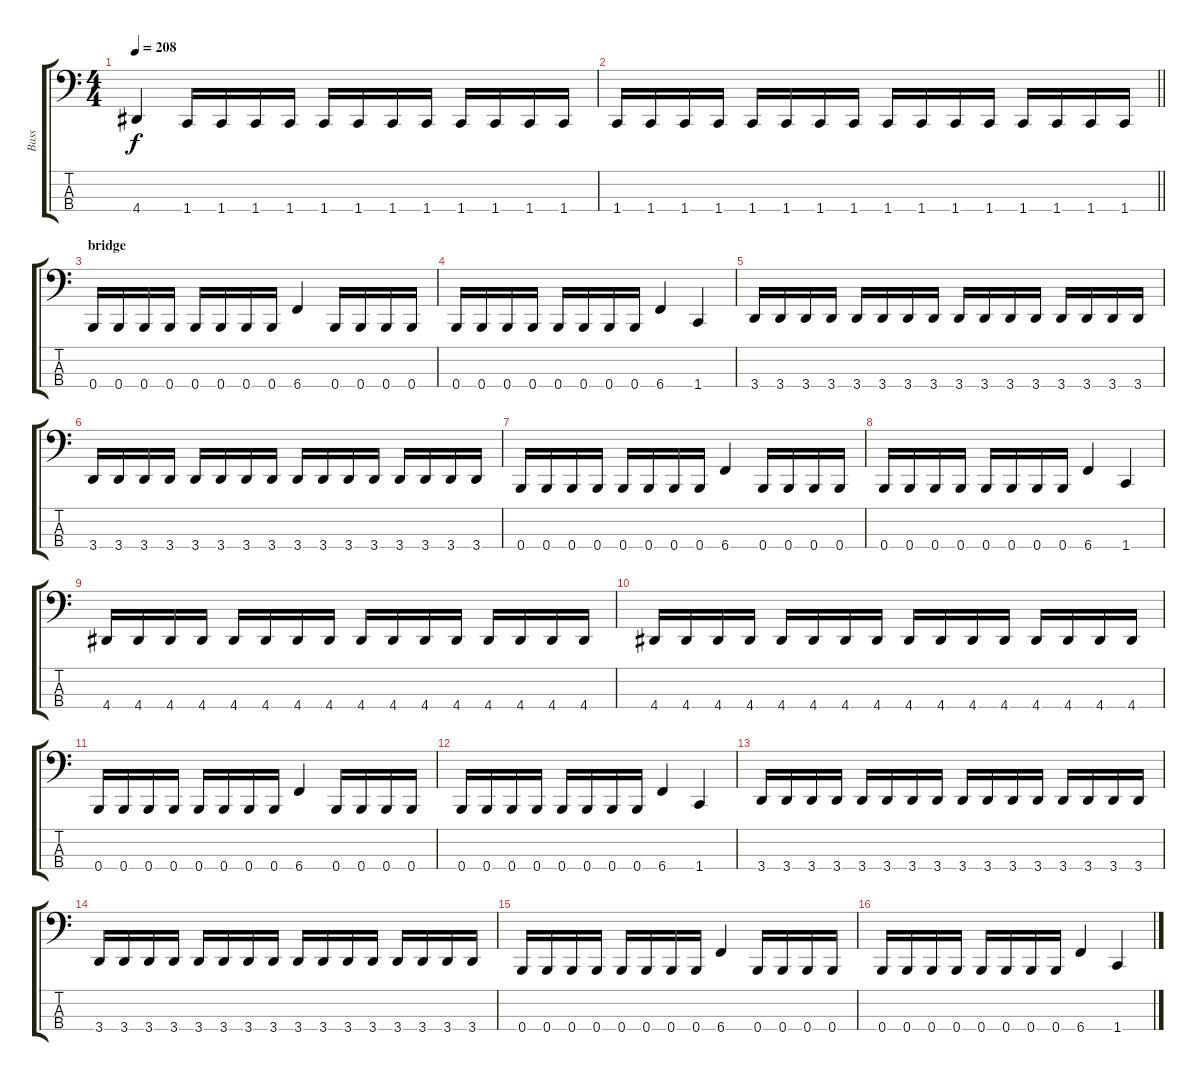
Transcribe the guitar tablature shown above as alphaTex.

\track ("Bass" "Bass") {instrument electricbassfinger}
\staff {score tabs}
\tuning (D2 A1 E1 B0) {hide}
\ts (4 4)
\tempo 208
\clef f4
\ks c
4.4.4{dy f} 1.4.16 1.4.16 1.4.16 1.4.16 1.4.16 1.4.16 1.4.16 1.4.16 1.4.16 1.4.16 1.4.16 1.4.16 |
\barLineRight lightlight
1.4.16 1.4.16 1.4.16 1.4.16 1.4.16 1.4.16 1.4.16 1.4.16 1.4.16 1.4.16 1.4.16 1.4.16 1.4.16 1.4.16 1.4.16 1.4.16 |
\section ("" "bridge")
0.4.16 0.4.16 0.4.16 0.4.16 0.4.16 0.4.16 0.4.16 0.4.16 6.4.4 0.4.16 0.4.16 0.4.16 0.4.16 |
0.4.16 0.4.16 0.4.16 0.4.16 0.4.16 0.4.16 0.4.16 0.4.16 6.4.4 1.4.4 |
3.4.16 3.4.16 3.4.16 3.4.16 3.4.16 3.4.16 3.4.16 3.4.16 3.4.16 3.4.16 3.4.16 3.4.16 3.4.16 3.4.16 3.4.16 3.4.16 |
3.4.16 3.4.16 3.4.16 3.4.16 3.4.16 3.4.16 3.4.16 3.4.16 3.4.16 3.4.16 3.4.16 3.4.16 3.4.16 3.4.16 3.4.16 3.4.16 |
0.4.16 0.4.16 0.4.16 0.4.16 0.4.16 0.4.16 0.4.16 0.4.16 6.4.4 0.4.16 0.4.16 0.4.16 0.4.16 |
0.4.16 0.4.16 0.4.16 0.4.16 0.4.16 0.4.16 0.4.16 0.4.16 6.4.4 1.4.4 |
4.4.16 4.4.16 4.4.16 4.4.16 4.4.16 4.4.16 4.4.16 4.4.16 4.4.16 4.4.16 4.4.16 4.4.16 4.4.16 4.4.16 4.4.16 4.4.16 |
4.4.16 4.4.16 4.4.16 4.4.16 4.4.16 4.4.16 4.4.16 4.4.16 4.4.16 4.4.16 4.4.16 4.4.16 4.4.16 4.4.16 4.4.16 4.4.16 |
0.4.16 0.4.16 0.4.16 0.4.16 0.4.16 0.4.16 0.4.16 0.4.16 6.4.4 0.4.16 0.4.16 0.4.16 0.4.16 |
0.4.16 0.4.16 0.4.16 0.4.16 0.4.16 0.4.16 0.4.16 0.4.16 6.4.4 1.4.4 |
3.4.16 3.4.16 3.4.16 3.4.16 3.4.16 3.4.16 3.4.16 3.4.16 3.4.16 3.4.16 3.4.16 3.4.16 3.4.16 3.4.16 3.4.16 3.4.16 |
3.4.16 3.4.16 3.4.16 3.4.16 3.4.16 3.4.16 3.4.16 3.4.16 3.4.16 3.4.16 3.4.16 3.4.16 3.4.16 3.4.16 3.4.16 3.4.16 |
0.4.16 0.4.16 0.4.16 0.4.16 0.4.16 0.4.16 0.4.16 0.4.16 6.4.4 0.4.16 0.4.16 0.4.16 0.4.16 |
0.4.16 0.4.16 0.4.16 0.4.16 0.4.16 0.4.16 0.4.16 0.4.16 6.4.4 1.4.4
